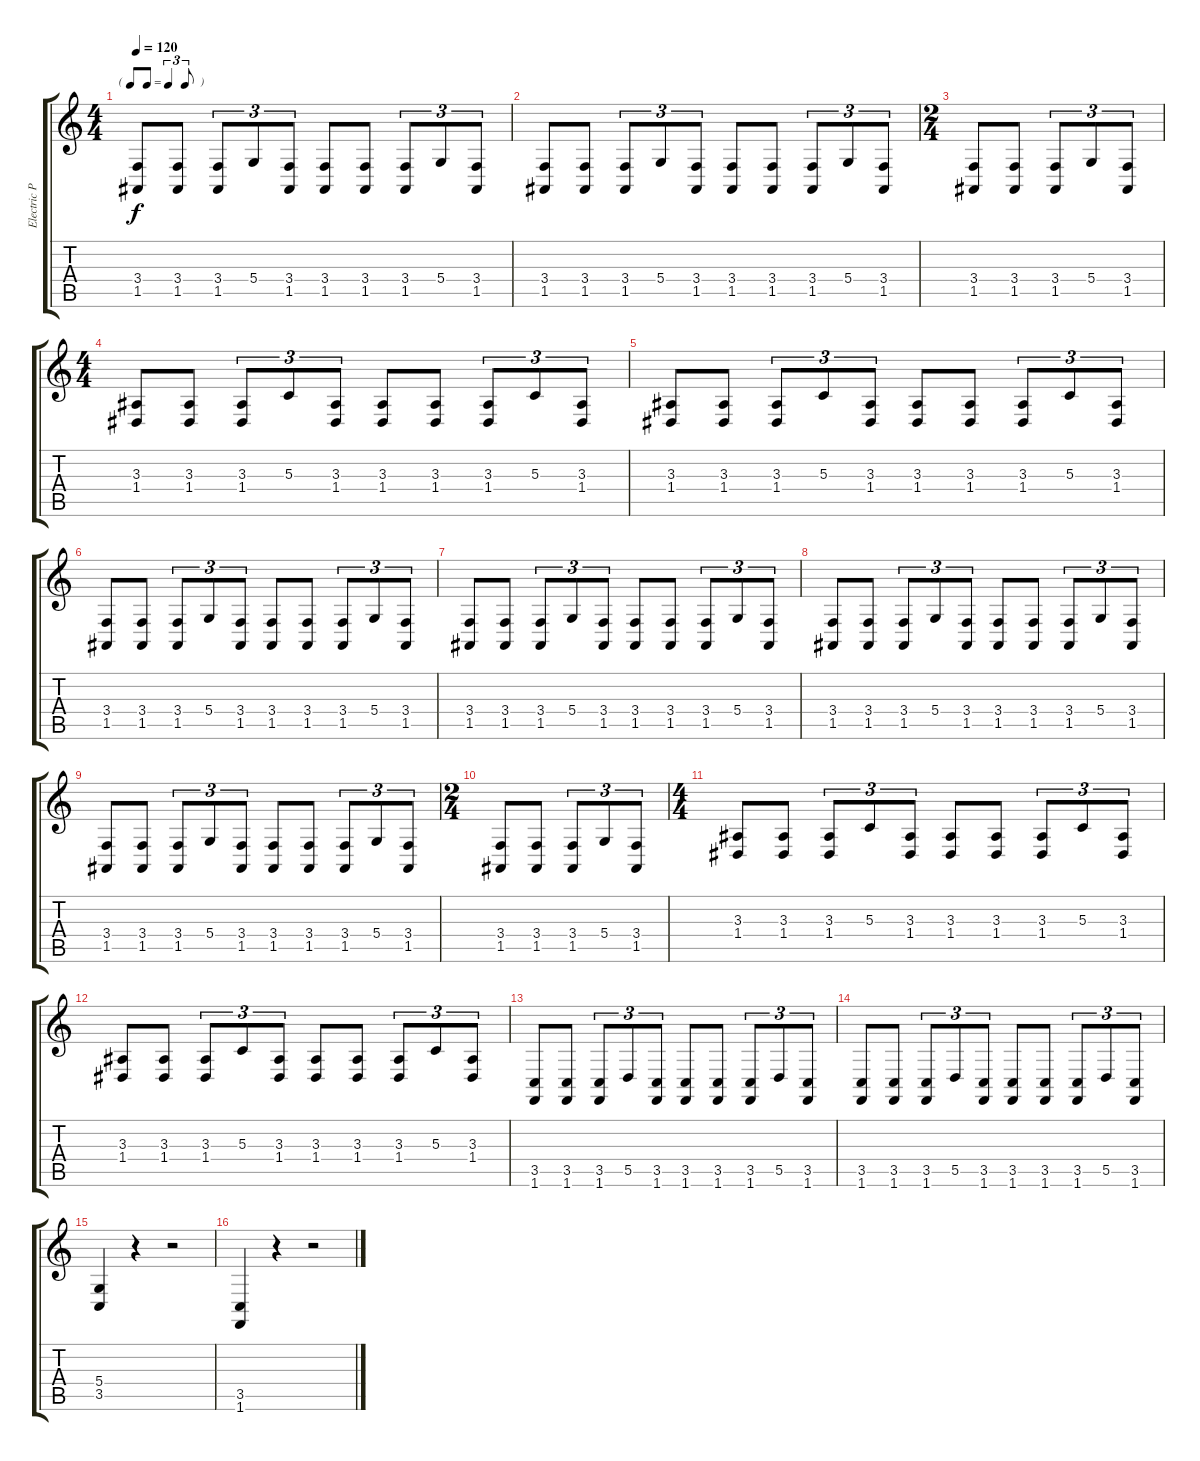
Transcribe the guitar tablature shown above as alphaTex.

\track ("Electric Piano" "Electric P") {instrument acousticgrandpiano}
\staff {score tabs}
\tuning (E4 B3 G3 D3 A2 E2) {hide}
\ts (4 4)
\tf triplet8th
\tempo 120
\clef g2
\ks c
(3.4 1.5).8{dy f} (3.4 1.5).8 (3.4 1.5).8{tu (3 2)} 5.4.8{tu (3 2)} (3.4 1.5).8{tu (3 2)} (3.4 1.5).8 (3.4 1.5).8 (3.4 1.5).8{tu (3 2)} 5.4.8{tu (3 2)} (3.4 1.5).8{tu (3 2)} |
(3.4 1.5).8 (3.4 1.5).8 (3.4 1.5).8{tu (3 2)} 5.4.8{tu (3 2)} (3.4 1.5).8{tu (3 2)} (3.4 1.5).8 (3.4 1.5).8 (3.4 1.5).8{tu (3 2)} 5.4.8{tu (3 2)} (3.4 1.5).8{tu (3 2)} |
\ts (2 4)
(3.4 1.5).8 (3.4 1.5).8 (3.4 1.5).8{tu (3 2)} 5.4.8{tu (3 2)} (3.4 1.5).8{tu (3 2)} |
\ts (4 4)
(3.3 1.4).8 (3.3 1.4).8 (3.3 1.4).8{tu (3 2)} 5.3.8{tu (3 2)} (3.3 1.4).8{tu (3 2)} (3.3 1.4).8 (3.3 1.4).8 (3.3 1.4).8{tu (3 2)} 5.3.8{tu (3 2)} (3.3 1.4).8{tu (3 2)} |
(3.3 1.4).8 (3.3 1.4).8 (3.3 1.4).8{tu (3 2)} 5.3.8{tu (3 2)} (3.3 1.4).8{tu (3 2)} (3.3 1.4).8 (3.3 1.4).8 (3.3 1.4).8{tu (3 2)} 5.3.8{tu (3 2)} (3.3 1.4).8{tu (3 2)} |
(3.4 1.5).8 (3.4 1.5).8 (3.4 1.5).8{tu (3 2)} 5.4.8{tu (3 2)} (3.4 1.5).8{tu (3 2)} (3.4 1.5).8 (3.4 1.5).8 (3.4 1.5).8{tu (3 2)} 5.4.8{tu (3 2)} (3.4 1.5).8{tu (3 2)} |
(3.4 1.5).8 (3.4 1.5).8 (3.4 1.5).8{tu (3 2)} 5.4.8{tu (3 2)} (3.4 1.5).8{tu (3 2)} (3.4 1.5).8 (3.4 1.5).8 (3.4 1.5).8{tu (3 2)} 5.4.8{tu (3 2)} (3.4 1.5).8{tu (3 2)} |
(3.4 1.5).8 (3.4 1.5).8 (3.4 1.5).8{tu (3 2)} 5.4.8{tu (3 2)} (3.4 1.5).8{tu (3 2)} (3.4 1.5).8 (3.4 1.5).8 (3.4 1.5).8{tu (3 2)} 5.4.8{tu (3 2)} (3.4 1.5).8{tu (3 2)} |
(3.4 1.5).8 (3.4 1.5).8 (3.4 1.5).8{tu (3 2)} 5.4.8{tu (3 2)} (3.4 1.5).8{tu (3 2)} (3.4 1.5).8 (3.4 1.5).8 (3.4 1.5).8{tu (3 2)} 5.4.8{tu (3 2)} (3.4 1.5).8{tu (3 2)} |
\ts (2 4)
(3.4 1.5).8 (3.4 1.5).8 (3.4 1.5).8{tu (3 2)} 5.4.8{tu (3 2)} (3.4 1.5).8{tu (3 2)} |
\ts (4 4)
(3.3 1.4).8 (3.3 1.4).8 (3.3 1.4).8{tu (3 2)} 5.3.8{tu (3 2)} (3.3 1.4).8{tu (3 2)} (3.3 1.4).8 (3.3 1.4).8 (3.3 1.4).8{tu (3 2)} 5.3.8{tu (3 2)} (3.3 1.4).8{tu (3 2)} |
(3.3 1.4).8 (3.3 1.4).8 (3.3 1.4).8{tu (3 2)} 5.3.8{tu (3 2)} (3.3 1.4).8{tu (3 2)} (3.3 1.4).8 (3.3 1.4).8 (3.3 1.4).8{tu (3 2)} 5.3.8{tu (3 2)} (3.3 1.4).8{tu (3 2)} |
(3.5 1.6).8 (3.5 1.6).8 (3.5 1.6).8{tu (3 2)} 5.5.8{tu (3 2)} (3.5 1.6).8{tu (3 2)} (3.5 1.6).8 (3.5 1.6).8 (3.5 1.6).8{tu (3 2)} 5.5.8{tu (3 2)} (3.5 1.6).8{tu (3 2)} |
(3.5 1.6).8 (3.5 1.6).8 (3.5 1.6).8{tu (3 2)} 5.5.8{tu (3 2)} (3.5 1.6).8{tu (3 2)} (3.5 1.6).8 (3.5 1.6).8 (3.5 1.6).8{tu (3 2)} 5.5.8{tu (3 2)} (3.5 1.6).8{tu (3 2)} |
(5.4 3.5).4 r.4 r.2 |
(3.5 1.6).4 r.4 r.2
